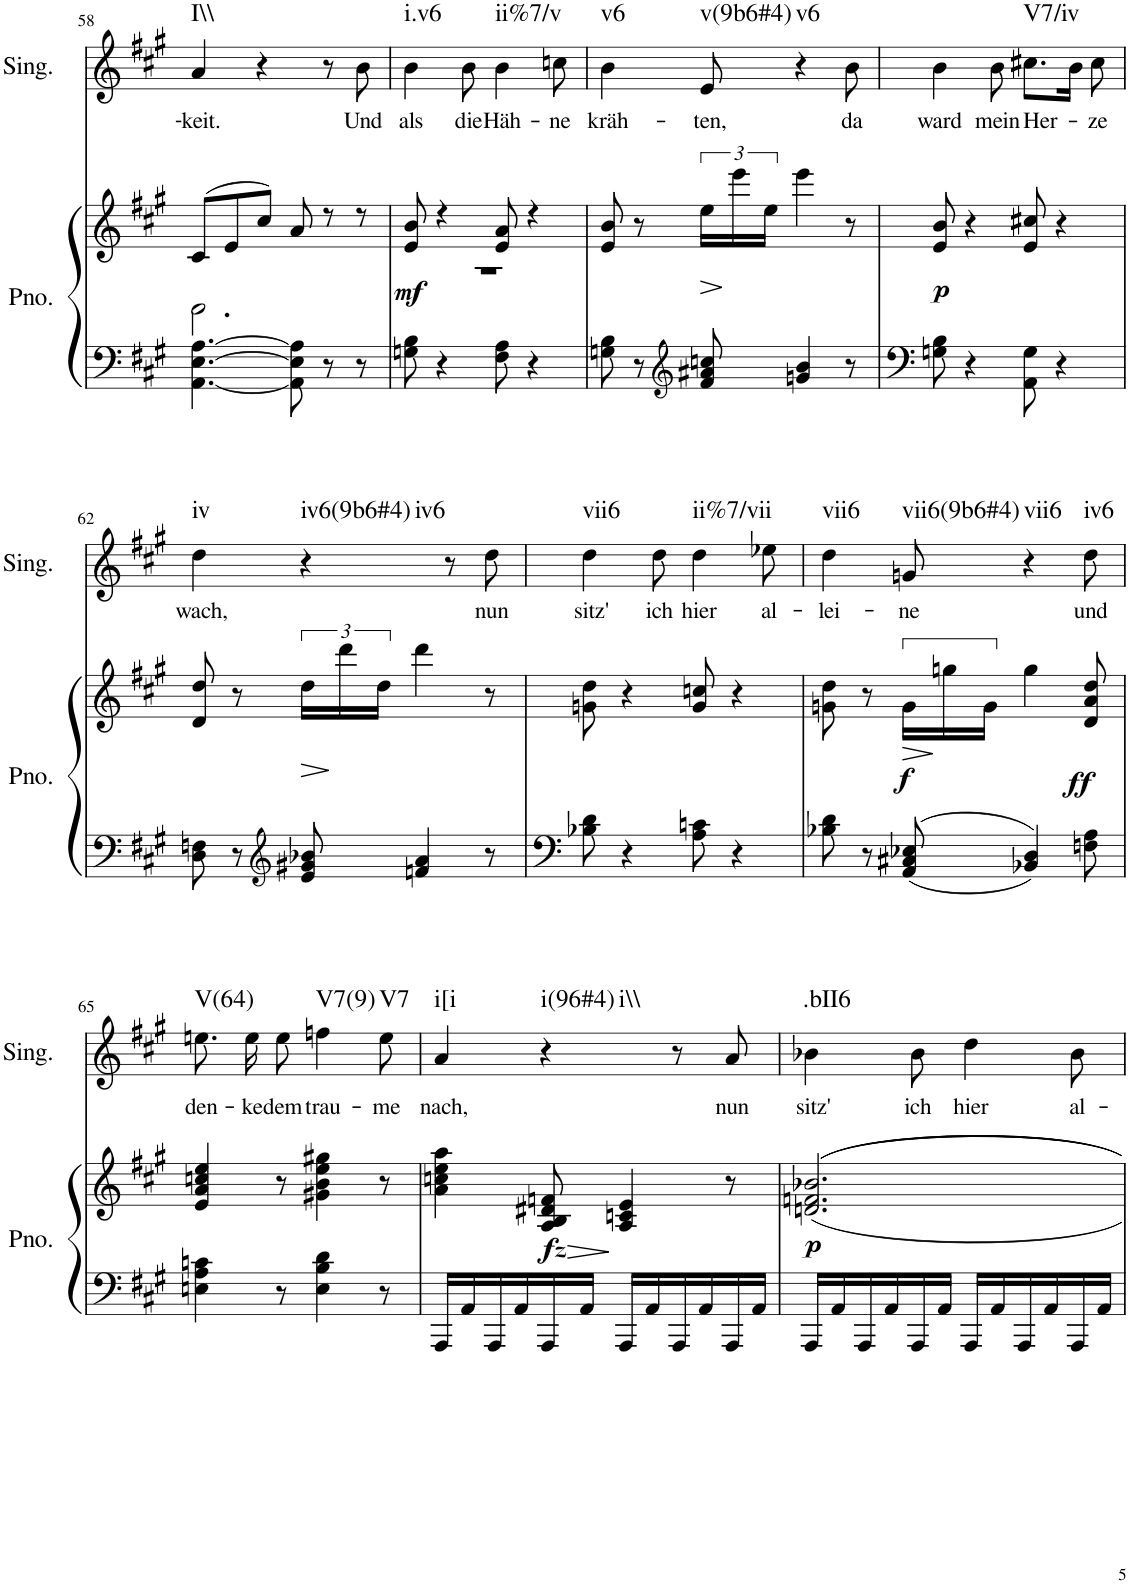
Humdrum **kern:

**kern	**kern	**dynam	**kern	**text	**harte
*part2	*part2	*part2	*part1	*part1	*part1
*staff3	*staff2	*staff2/3	*staff1	*staff1	*
*I"Pianoforte	*	*	*I"Singstimme	*	*
*I'Pno.	*	*	*I'Sing.	*	*
!!LO:PB:g=z
*clefF4	*clefG2	*	*clefG2	*	*
*k[f#c#g#]	*k[f#c#g#]	*	*k[f#c#g#]	*	*
*M6/8	*M6/8	*	*M6/8	*	*
=58	=58	=58	=58	=58	=58
*	*^	*	*	*	*
!	!	!	!	!	!LO:LY:b	!LO:H:kt=I\\
[4.AA\ [4.E\ [4.A\	(8c#/L	2.c#\	.	4a/	-keit.	N
.	8e/	.	.	.	.	.
.	8cc#/J)	.	.	4r	.	.
8AA\] 8E\] 8A\]	8a/	.	.	.	.	.
8r	8r	.	.	8r	.	.
!	!	!	!	!	!LO:LY:b	!
8r	8r	.	.	8b\	Und	.
=59	=59	=59	=59	=59	=59	=59
!	!	!	!LO:DY:b	!	!LO:LY:b	!LO:H:kt=i.v6
8Gn\ 8B\	8e/ 8b/	2.r	mf	4b\	als	N
4r	4r	.	.	.	.	.
!	!	!	!	!	!LO:LY:b	!
.	.	.	.	8b\	die	.
!	!	!	!	!	!LO:LY:b	!LO:H:kt=ii%7/v
8F#\ 8A\	8e/ 8a/	.	.	4b\	Häh-	N
4r	4r	.	.	.	.	.
!	!	!	!	!	!LO:LY:b	!
.	.	.	.	8ccn\	-ne	.
*	*v	*v	*	*	*	*
=60	=60	=60	=60	=60	=60
!	!	!	!	!LO:LY:b	!LO:H:kt=v6
8Gn\ 8B\	8e/ 8b/	.	4b\	kräh-	N
8r	8r	.	.	.	.
*clefG2	*	*	*	*	*
!	!	!LO:HP:b	!	!LO:LY:b	!LO:H:kt=v(9b6#4)
8f#/ 8a#X/ 8ccn/	24ee\LL	>	8e/	-ten,	N
.	24eee\	]	.	.	.
.	24ee\JJ	.	.	.	.
!	!	!	!	!	!LO:H:kt=v6
4gn/ 4b/	4eee\	.	4r	.	N
!	!	!	!	!LO:LY:b	!
8r	8r	.	8b\	da	.
=61	=61	=61	=61	=61	=61
!	!	!LO:DY:b	!	!LO:LY:b	!
8Gn\ 8B\	8e/ 8b/	p	4b\	ward	.
4r	4r	.	.	.	.
!	!	!	!	!LO:LY:b	!
.	.	.	8b\	mein	.
!	!	!	!	!LO:LY:b	!LO:H:kt=V7/iv
8AA\ 8G\	8e/ 8cc#X/	.	8.cc#X\L	Her-	N
4r	4r	.	.	.	.
.	.	.	16b\Jk	.	.
!	!	!	!	!LO:LY:b	!
.	.	.	8cc#\	-ze	.
!!LO:LB:g=z
=62	=62	=62	=62	=62	=62
!	!	!	!	!LO:LY:b	!LO:H:kt=iv
8D\ 8Fn\	8d/ 8dd/	.	4dd\	wach,	N
8r	8r	.	.	.	.
*clefG2	*	*	*	*	*
!	!	!LO:HP:b	!	!	!LO:H:n=1:kt=iv6(9b6#4)
!	!	!	!	!	!LO:H:n=2:kt=iv6
8e/ 8g#X/ 8b-X/	24dd\LL	>	4r	.	N N
.	24ddd\	]	.	.	.
.	24dd\JJ	.	.	.	.
4fn/ 4a/	4ddd\	.	.	.	.
.	.	.	8r	.	.
!	!	!	!	!LO:LY:b	!
8r	8r	.	8dd\	nun	.
=63	=63	=63	=63	=63	=63
!	!	!	!	!LO:LY:b	!LO:H:kt=vii6
8B-X\ 8d\	8gn\ 8dd\	.	4dd\	sitz'	N
4r	4r	.	.	.	.
!	!	!	!	!LO:LY:b	!
.	.	.	8dd\	ich	.
!	!	!	!	!LO:LY:b	!LO:H:kt=ii%7/vii
8A\ 8cn\	8g/ 8ccn/	.	4dd\	hier	N
4r	4r	.	.	.	.
!	!	!	!	!LO:LY:b	!
.	.	.	8ee-X\	al-	.
=64	=64	=64	=64	=64	=64
!	!	!	!	!LO:LY:b	!LO:H:kt=vii6
8B-X\ 8d\	8gn\ 8dd\	.	4dd\	-lei-	N
8r	8r	.	.	.	.
*	*Xtuplet	*	*	*	*
!	!	!LO:HP:b	!	!LO:LY:b	!
!	!	!LO:DY:n=1:a=2	!	!	!LO:H:kt=vii6(9b6#4)
8AA/ 8C#X/ 8E-X/	24g\LL	> f	8gn/	-ne	N
.	24ggn\	]	.	.	.
.	24g\JJ	.	.	.	.
!	!	!	!	!	!LO:H:kt=vii6
4BB-X/ 4D/	4gg\	.	4r	.	N
!	!	!LO:DY:n=2:a=2	!	!LO:LY:b	!LO:H:kt=iv6
8Fn\ 8A\	8d/ 8a/ 8dd/	ff	8dd\	und	N
!!LO:LB:g=z
=65	=65	=65	=65	=65	=65
!	!	!	!	!LO:LY:b	!LO:H:kt=V(64)
4En\ 4A\ 4cn\	4e/ 4a/ 4ccn/ 4ee/	.	8.een\	den-	N
!	!	!	!	!LO:LY:b	!
.	.	.	16ee\	-ke	.
!	!	!	!	!LO:LY:b	!
8r	8r	.	8ee\	dem	.
!	!	!	!	!LO:LY:b	!LO:H:kt=V7(9)
4E\ 4B\ 4d\	4g#X\ 4b\ 4ee\ 4gg#X\	.	4ffn\	trau-	N
!	!	!	!	!LO:LY:b	!LO:H:kt=V7
8r	8r	.	8ee\	-me	N
=66	=66	=66	=66	=66	=66
!	!	!	!	!LO:LY:b	!LO:H:kt=i[i
16AAA/LL	4a\ 4ccn\ 4ee\ 4aa\	.	4a/	nach,	N
16AA/	.	.	.	.	.
16AAA/	.	.	.	.	.
16AA/	.	.	.	.	.
!	!	!LO:HP:b	!	!	!
!	!	!LO:DY:n=1:b	!	!	!LO:H:n=1:kt=i(96#4)
!	!	!	!	!	!LO:H:n=2:kt=i\\
16AAA/	8A/ 8B/ 8d#X/ 8fn/	> fz	4r	.	N N
16AA/JJ	.	.	.	.	.
16AAA/LL	4A/ 4cn/ 4e/	]	.	.	.
16AA/	.	.	.	.	.
16AAA/	.	.	8r	.	.
16AA/	.	.	.	.	.
!	!	!	!	!LO:LY:b	!
16AAA/	8r	.	8a/	nun	.
16AA/JJ	.	.	.	.	.
=67	=67	=67	=67	=67	=67
!	!	!LO:DY:b	!	!LO:LY:b	!LO:H:kt=.bII6
16AAA/LL	2.dn/ 2.fn/ 2.b-X/	p	4b-X\	sitz'	N
16AA/	.	.	.	.	.
16AAA/	.	.	.	.	.
16AA/	.	.	.	.	.
!	!	!	!	!LO:LY:b	!
16AAA/	.	.	8b-\	ich	.
16AA/JJ	.	.	.	.	.
!	!	!	!	!LO:LY:b	!
16AAA/LL	.	.	4dd\	hier	.
16AA/	.	.	.	.	.
16AAA/	.	.	.	.	.
16AA/	.	.	.	.	.
!	!	!	!	!LO:LY:b	!
16AAA/	.	.	8b-\	al-	.
16AA/JJ	.	.	.	.	.
=	=	=	=	=	=
*-	*-	*-	*-	*-	*-
